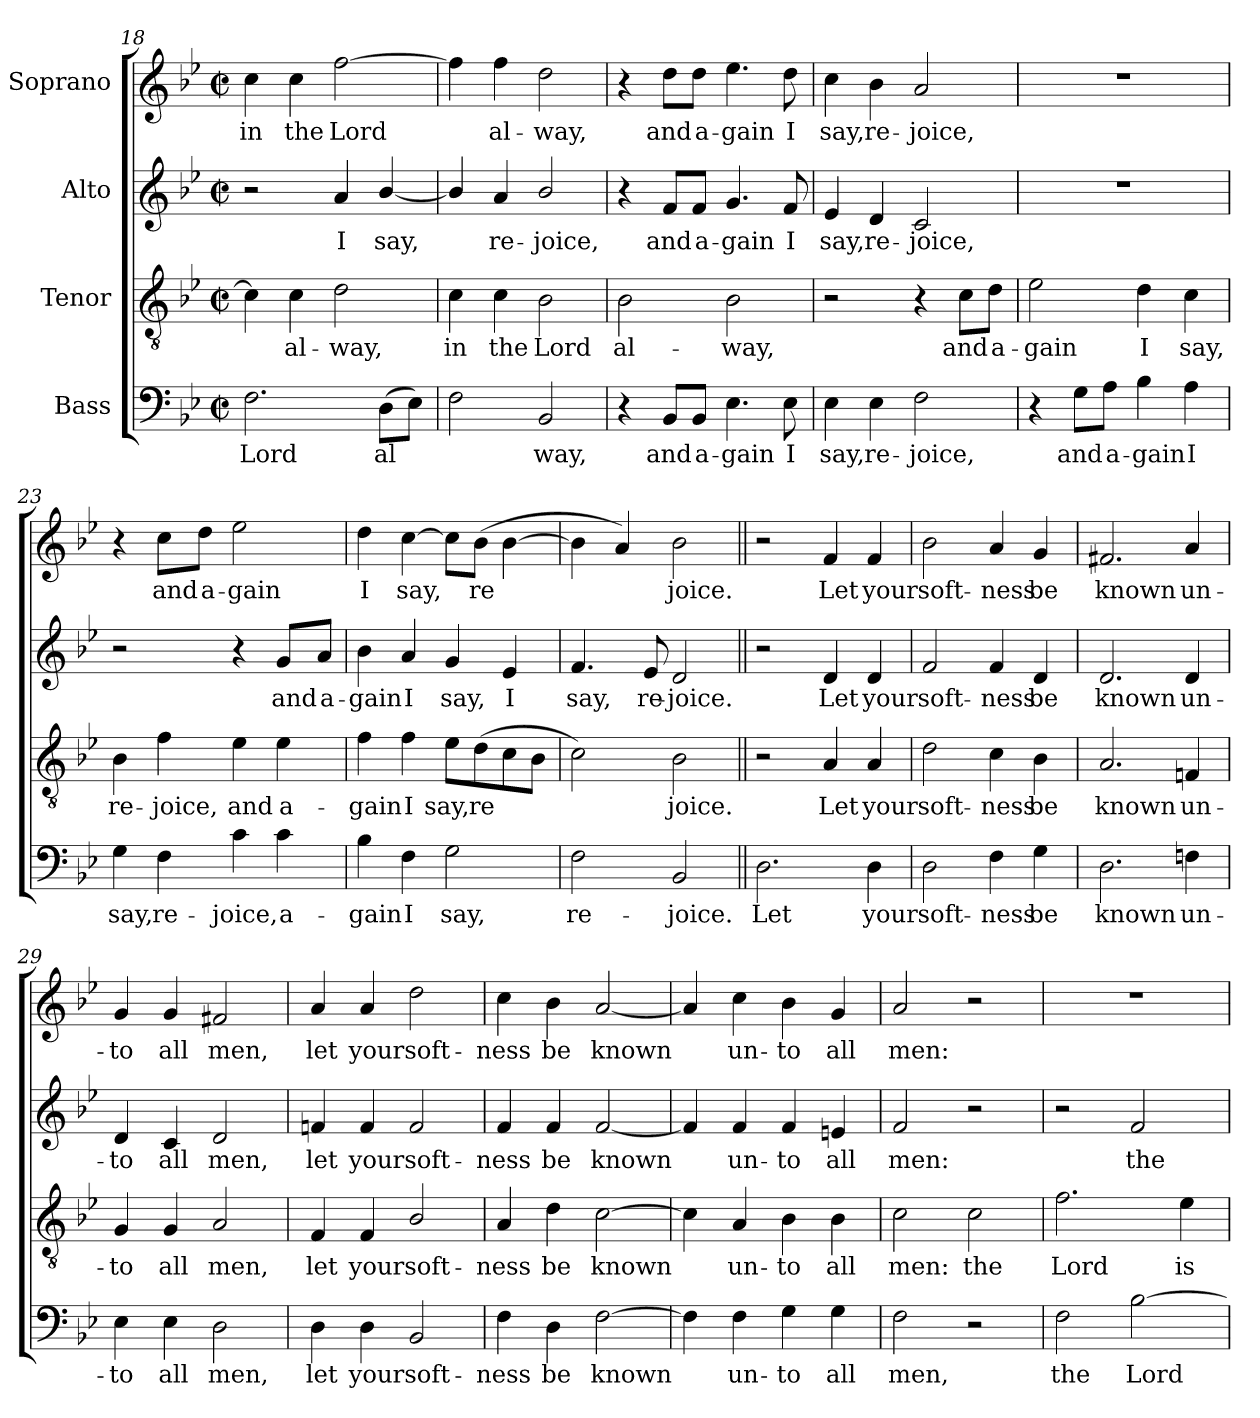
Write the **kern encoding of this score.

**kern	**text	**kern	**text	**kern	**text	**kern	**text
*part4	*part4	*part3	*part3	*part2	*part2	*part1	*part1
*staff4	*staff4	*staff3	*staff3	*staff2	*staff2	*staff1	*staff1
*I"Bass	*	*I"Tenor	*	*I"Alto	*	*I"Soprano	*
*clefF4	*	*clefGv2	*	*clefG2	*	*clefG2	*
*k[b-e-]	*	*k[b-e-]	*	*k[b-e-]	*	*k[b-e-]	*
*B-:	*	*B-:	*	*B-:	*	*B-:	*
*M2/2	*	*M2/2	*	*M2/2	*	*M2/2	*
*met(c|)	*	*met(c|)	*	*met(c|)	*	*met(c|)	*
=18	=18	=18	=18	=18	=18	=18	=18
!	!LO:LY:b	!	!	!	!	!	!LO:LY:b
2.F\	Lord	4c\]	.	2r	.	4cc\	in
!	!	!	!LO:LY:b	!	!	!	!LO:LY:b
.	.	4c\	al-	.	.	4cc\	the
!	!	!	!LO:LY:b	!	!LO:LY:b	!	!LO:LY:b
.	.	2d\	-way,	4a/	I	[2ff\	Lord
!	!LO:LY:b	!	!	!	!LO:LY:b	!	!
(>8D\L	al	.	.	[4b-/	say,	.	.
8E-\J)	.	.	.	.	.	.	.
=19	=19	=19	=19	=19	=19	=19	=19
!	!	!	!LO:LY:b	!	!	!	!
2F\	.	4c\	in	4b-/]	.	4ff\]	.
!	!	!	!LO:LY:b	!	!LO:LY:b	!	!LO:LY:b
.	.	4c\	the	4a/	re-	4ff\	al-
!	!LO:LY:b	!	!LO:LY:b	!	!LO:LY:b	!	!LO:LY:b
2BB-/	way,	2B-\	Lord	2b-/	-joice,	2dd\	-way,
=20	=20	=20	=20	=20	=20	=20	=20
!	!	!	!LO:LY:b	!	!	!	!
4r	.	2B-\	al-	4r	.	4r	.
!	!LO:LY:b	!	!	!	!LO:LY:b	!	!LO:LY:b
8BB-/L	and	.	.	8f/L	and	8dd\L	and
!	!LO:LY:b	!	!	!	!LO:LY:b	!	!LO:LY:b
8BB-/J	a-	.	.	8f/J	a-	8dd\J	a-
!	!LO:LY:b	!	!LO:LY:b	!	!LO:LY:b	!	!LO:LY:b
4.E-\	-gain	2B-\	-way,	4.g/	-gain	4.ee-\	-gain
!	!LO:LY:b	!	!	!	!LO:LY:b	!	!LO:LY:b
8E-\	I	.	.	8f/	I	8dd\	I
!!LO:PB:g=z
=21	=21	=21	=21	=21	=21	=21	=21
!	!LO:LY:b	!	!	!	!LO:LY:b	!	!LO:LY:b
4E-\	say,	2r	.	4e-/	say,	4cc\	say,
!	!LO:LY:b	!	!	!	!LO:LY:b	!	!LO:LY:b
4E-\	re-	.	.	4d/	re-	4b-\	re-
!	!LO:LY:b	!	!	!	!LO:LY:b	!	!LO:LY:b
2F\	-joice,	4r	.	2c/	-joice,	2a/	-joice,
!	!	!	!LO:LY:b	!	!	!	!
.	.	8c\L	and	.	.	.	.
!	!	!	!LO:LY:b	!	!	!	!
.	.	8d\J	a-	.	.	.	.
=22	=22	=22	=22	=22	=22	=22	=22
!	!	!	!LO:LY:b	!	!	!	!
4r	.	2e-\	-gain	1r	.	1r	.
!	!LO:LY:b	!	!	!	!	!	!
8G\L	and	.	.	.	.	.	.
!	!LO:LY:b	!	!	!	!	!	!
8A\J	a-	.	.	.	.	.	.
!	!LO:LY:b	!	!LO:LY:b	!	!	!	!
4B-\	-gain	4d\	I	.	.	.	.
!	!LO:LY:b	!	!LO:LY:b	!	!	!	!
4A\	I	4c\	say,	.	.	.	.
=23	=23	=23	=23	=23	=23	=23	=23
!	!LO:LY:b	!	!LO:LY:b	!	!	!	!
4G\	say,	4B-\	re-	2r	.	4r	.
!	!LO:LY:b	!	!LO:LY:b	!	!	!	!LO:LY:b
4F\	re-	4f\	-joice,	.	.	8cc\L	and
!	!	!	!	!	!	!	!LO:LY:b
.	.	.	.	.	.	8dd\J	a-
!	!LO:LY:b	!	!LO:LY:b	!	!	!	!LO:LY:b
4c\	-joice,	4e-\	and	4r	.	2ee-\	-gain
!	!LO:LY:b	!	!LO:LY:b	!	!LO:LY:b	!	!
4c\	a-	4e-\	a-	8g/L	and	.	.
!	!	!	!	!	!LO:LY:b	!	!
.	.	.	.	8a/J	a-	.	.
=24	=24	=24	=24	=24	=24	=24	=24
!	!LO:LY:b	!	!LO:LY:b	!	!LO:LY:b	!	!LO:LY:b
4B-\	-gain	4f\	-gain	4b-\	-gain	4dd\	I
!	!LO:LY:b	!	!LO:LY:b	!	!LO:LY:b	!	!LO:LY:b
4F\	I	4f\	I	4a/	I	[4cc\	say,
!	!LO:LY:b	!	!LO:LY:b	!	!LO:LY:b	!	!
2G\	say,	8e-\L	say,	4g/	say,	8cc\L]	.
!	!	!	!LO:LY:b	!	!	!	!LO:LY:b
.	.	(>8d\	re	.	.	(>8b-\J	re
!	!	!	!	!	!LO:LY:b	!	!
.	.	8c\	.	4e-/	I	[4b-\	.
.	.	8B-\J	.	.	.	.	.
=25	=25	=25	=25	=25	=25	=25	=25
!	!LO:LY:b	!	!	!	!LO:LY:b	!	!
2F\	re-	2c\)	.	4.f/	say,	4b-\]	.
.	.	.	.	.	.	4a/)	.
!	!	!	!	!	!LO:LY:b	!	!
.	.	.	.	8e-/	re-	.	.
!	!LO:LY:b	!	!LO:LY:b	!	!LO:LY:b	!	!LO:LY:b
2BB-/	-joice.	2B-\	joice.	2d/	-joice.	2b-\	joice.
!!LO:LB:g=z
=26||	=26||	=26||	=26||	=26||	=26||	=26||	=26||
!	!LO:LY:b	!	!	!	!	!	!
2.D\	Let	2r	.	2r	.	2r	.
!	!	!	!LO:LY:b	!	!LO:LY:b	!	!LO:LY:b
.	.	4A/	Let	4d/	Let	4f/	Let
!	!LO:LY:b	!	!LO:LY:b	!	!LO:LY:b	!	!LO:LY:b
4D\	your	4A/	your	4d/	your	4f/	your
=27	=27	=27	=27	=27	=27	=27	=27
!	!LO:LY:b	!	!LO:LY:b	!	!LO:LY:b	!	!LO:LY:b
2D\	soft-	2d\	soft-	2f/	soft-	2b-\	soft-
!	!LO:LY:b	!	!LO:LY:b	!	!LO:LY:b	!	!LO:LY:b
4F\	-ness	4c\	-ness	4f/	-ness	4a/	-ness
!	!LO:LY:b	!	!LO:LY:b	!	!LO:LY:b	!	!LO:LY:b
4G\	be	4B-\	be	4d/	be	4g/	be
=28	=28	=28	=28	=28	=28	=28	=28
!	!LO:LY:b	!	!LO:LY:b	!	!LO:LY:b	!	!LO:LY:b
2.D\	known	2.A/	known	2.d/	known	2.f#X/	known
!	!LO:LY:b	!	!LO:LY:b	!	!LO:LY:b	!	!LO:LY:b
4Fn\	un-	4Fn/	un-	4d/	un-	4a/	un-
=29	=29	=29	=29	=29	=29	=29	=29
!	!LO:LY:b	!	!LO:LY:b	!	!LO:LY:b	!	!LO:LY:b
4E-\	-to	4G/	-to	4d/	-to	4g/	-to
!	!LO:LY:b	!	!LO:LY:b	!	!LO:LY:b	!	!LO:LY:b
4E-\	all	4G/	all	4c/	all	4g/	all
!	!LO:LY:b	!	!LO:LY:b	!	!LO:LY:b	!	!LO:LY:b
2D\	men,	2A/	men,	2d/	men,	2f#X/	men,
=30	=30	=30	=30	=30	=30	=30	=30
!	!LO:LY:b	!	!LO:LY:b	!	!LO:LY:b	!	!LO:LY:b
4D\	let	4F/	let	4fn/	let	4a/	let
!	!LO:LY:b	!	!LO:LY:b	!	!LO:LY:b	!	!LO:LY:b
4D\	your	4F/	your	4f/	your	4a/	your
!	!LO:LY:b	!	!LO:LY:b	!	!LO:LY:b	!	!LO:LY:b
2BB-/	soft-	2B-/	soft-	2f/	soft-	2dd\	soft-
!!LO:PB:g=z
=31	=31	=31	=31	=31	=31	=31	=31
!	!LO:LY:b	!	!LO:LY:b	!	!LO:LY:b	!	!LO:LY:b
4F\	-­ness	4A/	-­ness	4f/	-­ness	4cc\	-­ness
!	!LO:LY:b	!	!LO:LY:b	!	!LO:LY:b	!	!LO:LY:b
4D\	be	4d\	be	4f/	be	4b-\	be
!	!LO:LY:b	!	!LO:LY:b	!	!LO:LY:b	!	!LO:LY:b
[2F\	known	[2c\	known	[2f/	known	[2a/	known
=32	=32	=32	=32	=32	=32	=32	=32
4F\]	.	4c\]	.	4f/]	.	4a/]	.
!	!LO:LY:b	!	!LO:LY:b	!	!LO:LY:b	!	!LO:LY:b
4F\	un-	4A/	un-	4f/	un-	4cc\	un-
!	!LO:LY:b	!	!LO:LY:b	!	!LO:LY:b	!	!LO:LY:b
4G\	-to	4B-\	-to	4f/	-to	4b-\	-to
!	!LO:LY:b	!	!LO:LY:b	!	!LO:LY:b	!	!LO:LY:b
4G\	all	4B-\	all	4en/	all	4g/	all
=33	=33	=33	=33	=33	=33	=33	=33
!	!LO:LY:b	!	!LO:LY:b	!	!LO:LY:b	!	!LO:LY:b
2F\	men,	2c\	men:	2f/	men:	2a/	men:
!	!	!	!LO:LY:b	!	!	!	!
2r	.	2c\	the	2r	.	2r	.
=34	=34	=34	=34	=34	=34	=34	=34
!	!LO:LY:b	!	!LO:LY:b	!	!	!	!
2F\	the	2.f\	Lord	2r	.	1r	.
!	!LO:LY:b	!	!	!	!LO:LY:b	!	!
[2B-\	Lord	.	.	2f/	the	.	.
!	!	!	!LO:LY:b	!	!	!	!
.	.	4e-\	is	.	.	.	.
=	=	=	=	=	=	=	=
*-	*-	*-	*-	*-	*-	*-	*-
